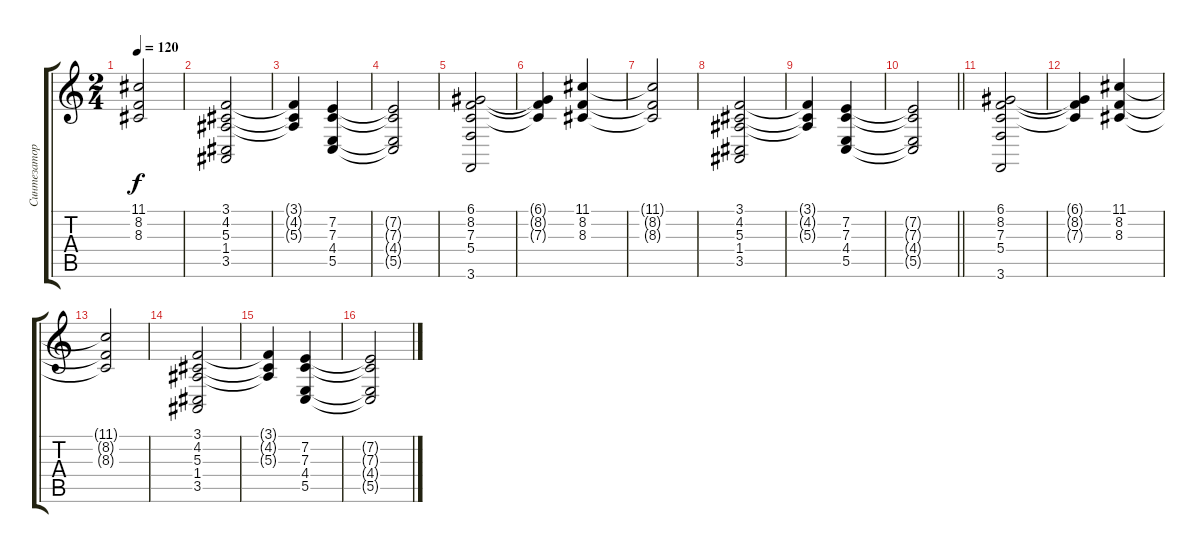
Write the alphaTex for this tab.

\track ("Синтезатор" "Синтезатор") {instrument synthstrings1}
\staff {score tabs}
\tuning (D4 A3 F3 C3 G2 D2) {hide}
\ts (2 4)
\tempo 120
\clef g2
\ks c
(11.1{t} 8.2{t} 8.3{t}).2{dy f} |
(3.1 4.2 5.3 1.4 3.5).2 |
(3.1{t} 4.2{t} 5.3{t}).4 (7.2 7.3 4.4 5.5).4 |
(7.2{t} 7.3{t} 4.4{t} 5.5{t}).2 |
(6.1 8.2 7.3 5.4 3.6).2 |
(6.1{t} 8.2{t} 7.3{t}).4 (11.1 8.2 8.3).4 |
(11.1{t} 8.2{t} 8.3{t}).2 |
(3.1 4.2 5.3 1.4 3.5).2 |
(3.1{t} 4.2{t} 5.3{t}).4 (7.2 7.3 4.4 5.5).4 |
\barLineRight lightlight
(7.2{t} 7.3{t} 4.4{t} 5.5{t}).2 |
(6.1 8.2 7.3 5.4 3.6).2 |
(6.1{t} 8.2{t} 7.3{t}).4 (11.1 8.2 8.3).4 |
(11.1{t} 8.2{t} 8.3{t}).2 |
(3.1 4.2 5.3 1.4 3.5).2 |
(3.1{t} 4.2{t} 5.3{t}).4 (7.2 7.3 4.4 5.5).4 |
(7.2{t} 7.3{t} 4.4{t} 5.5{t}).2
